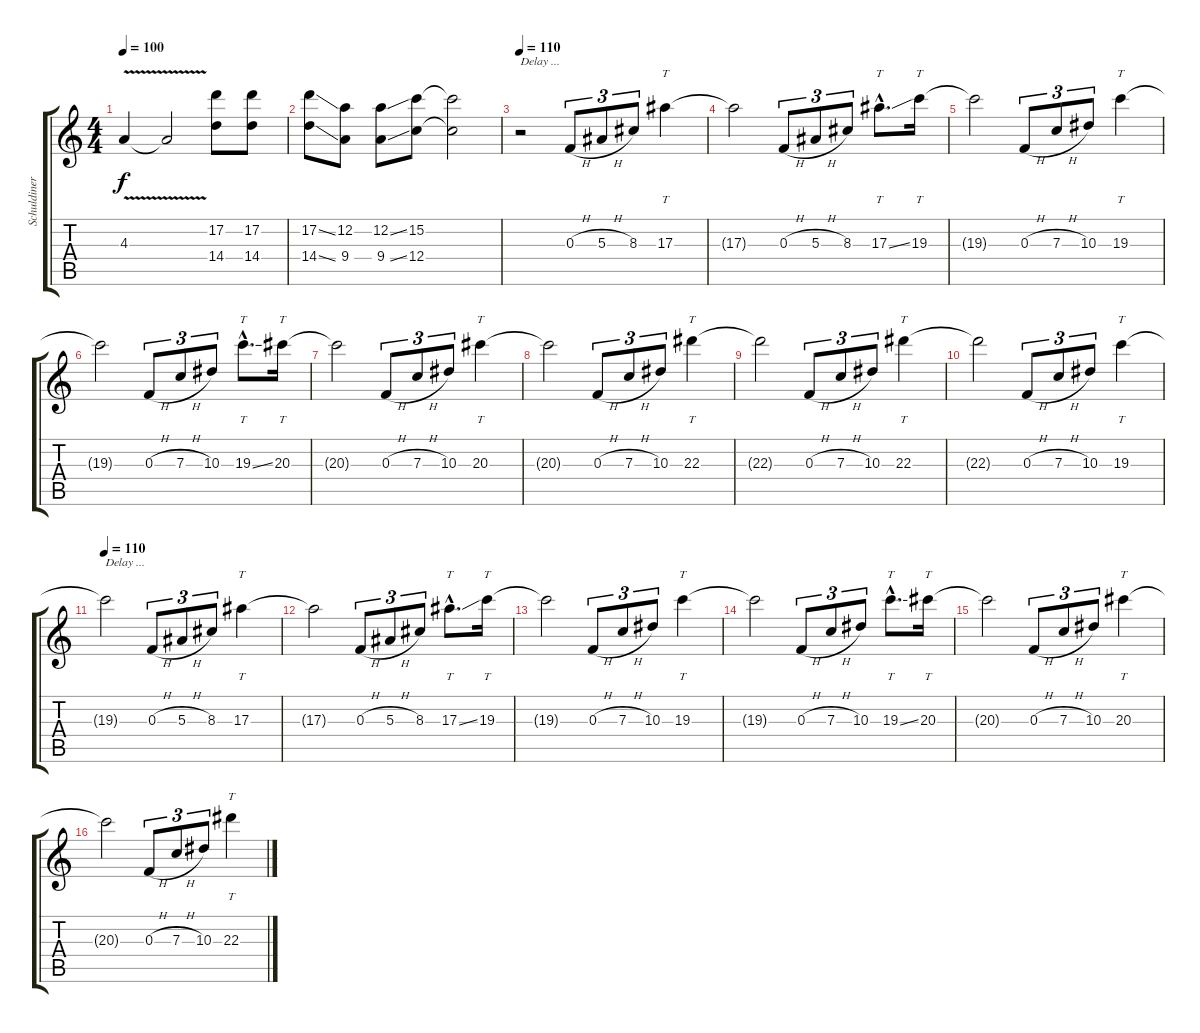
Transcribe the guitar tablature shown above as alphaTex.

\track ("Schuldiner" "Schuldiner") {instrument distortionguitar}
\staff {score tabs}
\tuning (D4 A3 F3 C3 G2 D2) {hide}
\ts (4 4)
\tempo 100
\clef g2
\ks c
4.3{v}.4{dy f} 4.3{t}.2 (17.2 14.4).8 (17.2 14.4).8 |
(17.2{ss} 14.4{ss}).8 (12.2 9.4).8 (12.2{ss} 9.4{ss}).8 (15.2 12.4).8 (15.2{t} 12.4{t}).2 |
\tempo 100
\tempo 110
r.2{txt "Delay ..." volume 9} 0.3{h}.8{tu (3 2)} 5.3{h}.8{tu (3 2)} 8.3.8{tu (3 2)} 17.3.4{tt} |
17.3{t}.2 0.3{h}.8{tu (3 2)} 5.3{h}.8{tu (3 2)} 8.3.8{tu (3 2)} 17.3{ss hac}.8{tt d} 19.3.16{tt} |
19.3{t}.2 0.3{h}.8{tu (3 2)} 7.3{h}.8{tu (3 2)} 10.3.8{tu (3 2)} 19.3.4{tt} |
19.3{t}.2 0.3{h}.8{tu (3 2)} 7.3{h}.8{tu (3 2)} 10.3.8{tu (3 2)} 19.3{ss hac}.8{tt d} 20.3.16{tt} |
20.3{t}.2{volume 9} 0.3{h}.8{tu (3 2)} 7.3{h}.8{tu (3 2)} 10.3.8{tu (3 2)} 20.3.4{tt} |
20.3{t}.2 0.3{h}.8{tu (3 2)} 7.3{h}.8{tu (3 2)} 10.3.8{tu (3 2)} 22.3.4{tt} |
22.3{t}.2 0.3{h}.8{tu (3 2)} 7.3{h}.8{tu (3 2)} 10.3.8{tu (3 2)} 22.3.4{tt} |
22.3{t}.2 0.3{h}.8{tu (3 2)} 7.3{h}.8{tu (3 2)} 10.3.8{tu (3 2)} 19.3.4{tt} |
\tempo 100
\tempo 110
19.3{t}.2{txt "Delay ..." volume 9} 0.3{h}.8{tu (3 2)} 5.3{h}.8{tu (3 2)} 8.3.8{tu (3 2)} 17.3.4{tt} |
17.3{t}.2 0.3{h}.8{tu (3 2)} 5.3{h}.8{tu (3 2)} 8.3.8{tu (3 2)} 17.3{ss hac}.8{tt d} 19.3.16{tt} |
19.3{t}.2 0.3{h}.8{tu (3 2)} 7.3{h}.8{tu (3 2)} 10.3.8{tu (3 2)} 19.3.4{tt} |
19.3{t}.2 0.3{h}.8{tu (3 2)} 7.3{h}.8{tu (3 2)} 10.3.8{tu (3 2)} 19.3{ss hac}.8{tt d} 20.3.16{tt} |
20.3{t}.2{volume 9} 0.3{h}.8{tu (3 2)} 7.3{h}.8{tu (3 2)} 10.3.8{tu (3 2)} 20.3.4{tt} |
20.3{t}.2 0.3{h}.8{tu (3 2)} 7.3{h}.8{tu (3 2)} 10.3.8{tu (3 2)} 22.3.4{tt}
